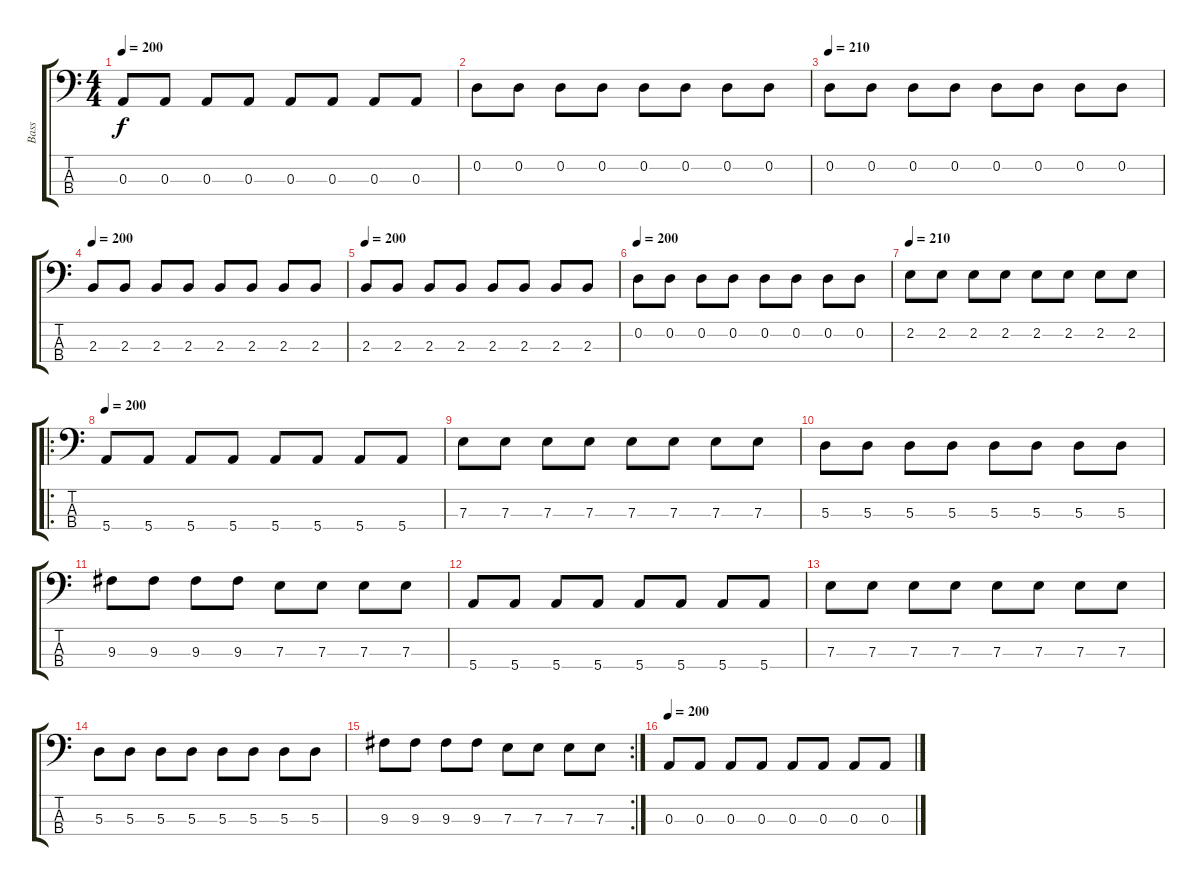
\track ("Bass" "Bass") {instrument electricbasspick}
\staff {score tabs}
\tuning (G2 D2 A1 E1) {hide}
\ts (4 4)
\tempo 200
\clef f4
\ks c
0.3.8{dy f} 0.3.8 0.3.8 0.3.8 0.3.8 0.3.8 0.3.8 0.3.8 |
0.2.8 0.2.8 0.2.8 0.2.8 0.2.8 0.2.8 0.2.8 0.2.8 |
\tempo 210
0.2.8 0.2.8 0.2.8 0.2.8 0.2.8 0.2.8 0.2.8 0.2.8 |
\tempo 200
2.3.8 2.3.8 2.3.8 2.3.8 2.3.8 2.3.8 2.3.8 2.3.8 |
\tempo 200
2.3.8 2.3.8 2.3.8 2.3.8 2.3.8 2.3.8 2.3.8 2.3.8 |
\tempo 200
0.2.8 0.2.8 0.2.8 0.2.8 0.2.8 0.2.8 0.2.8 0.2.8 |
\tempo 210
2.2.8 2.2.8 2.2.8 2.2.8 2.2.8 2.2.8 2.2.8 2.2.8 |
\ro
\tempo 200
5.4.8 5.4.8 5.4.8 5.4.8 5.4.8 5.4.8 5.4.8 5.4.8 |
7.3.8 7.3.8 7.3.8 7.3.8 7.3.8 7.3.8 7.3.8 7.3.8 |
5.3.8 5.3.8 5.3.8 5.3.8 5.3.8 5.3.8 5.3.8 5.3.8 |
9.3.8 9.3.8 9.3.8 9.3.8 7.3.8 7.3.8 7.3.8 7.3.8 |
5.4.8 5.4.8 5.4.8 5.4.8 5.4.8 5.4.8 5.4.8 5.4.8 |
7.3.8 7.3.8 7.3.8 7.3.8 7.3.8 7.3.8 7.3.8 7.3.8 |
5.3.8 5.3.8 5.3.8 5.3.8 5.3.8 5.3.8 5.3.8 5.3.8 |
\rc 2
9.3.8 9.3.8 9.3.8 9.3.8 7.3.8 7.3.8 7.3.8 7.3.8 |
\tempo 200
0.3.8 0.3.8 0.3.8 0.3.8 0.3.8 0.3.8 0.3.8 0.3.8
